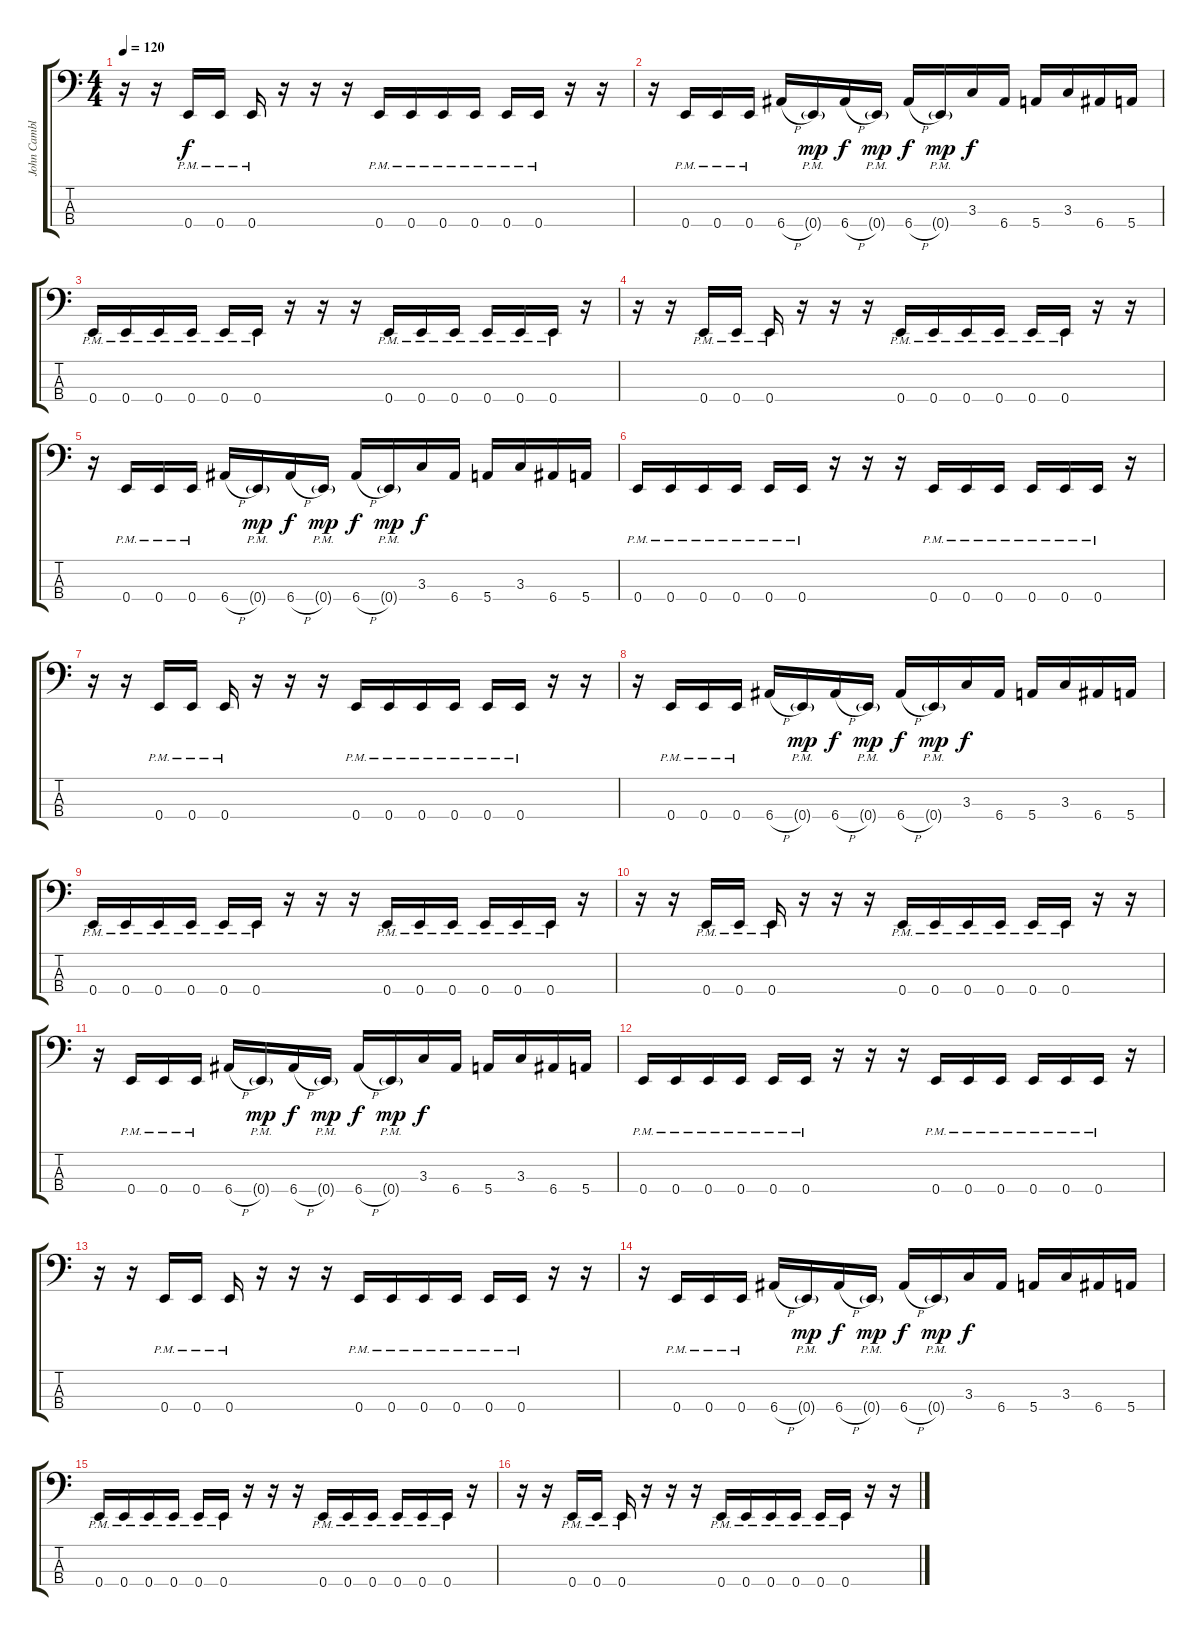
\track ("John Camblell" "John Cambl") {instrument electricbassfinger}
\staff {score tabs}
\tuning (G2 D2 A1 E1) {hide}
\ts (4 4)
\tempo 120
\clef f4
\ks c
r.16{dy f} r.16 0.4{pm}.16 0.4{pm}.16 0.4{pm}.16 r.16 r.16 r.16 0.4{pm}.16 0.4{pm}.16 0.4{pm}.16 0.4{pm}.16 0.4{pm}.16 0.4{pm}.16 r.16 r.16 |
r.16 0.4{pm}.16 0.4{pm}.16 0.4{pm}.16 6.4{h}.16 0.4{g pm}.16{dy mp} 6.4{h}.16{dy f} 0.4{g pm}.16{dy mp} 6.4{h}.16{dy f} 0.4{g pm}.16{dy mp} 3.3.16{dy f} 6.4.16 5.4.16 3.3.16 6.4.16 5.4.16 |
0.4{pm}.16 0.4{pm}.16 0.4{pm}.16 0.4{pm}.16 0.4{pm}.16 0.4{pm}.16 r.16 r.16 r.16 0.4{pm}.16 0.4{pm}.16 0.4{pm}.16 0.4{pm}.16 0.4{pm}.16 0.4{pm}.16 r.16 |
r.16 r.16 0.4{pm}.16 0.4{pm}.16 0.4{pm}.16 r.16 r.16 r.16 0.4{pm}.16 0.4{pm}.16 0.4{pm}.16 0.4{pm}.16 0.4{pm}.16 0.4{pm}.16 r.16 r.16 |
r.16 0.4{pm}.16 0.4{pm}.16 0.4{pm}.16 6.4{h}.16 0.4{g pm}.16{dy mp} 6.4{h}.16{dy f} 0.4{g pm}.16{dy mp} 6.4{h}.16{dy f} 0.4{g pm}.16{dy mp} 3.3.16{dy f} 6.4.16 5.4.16 3.3.16 6.4.16 5.4.16 |
0.4{pm}.16 0.4{pm}.16 0.4{pm}.16 0.4{pm}.16 0.4{pm}.16 0.4{pm}.16 r.16 r.16 r.16 0.4{pm}.16 0.4{pm}.16 0.4{pm}.16 0.4{pm}.16 0.4{pm}.16 0.4{pm}.16 r.16 |
r.16 r.16 0.4{pm}.16 0.4{pm}.16 0.4{pm}.16 r.16 r.16 r.16 0.4{pm}.16 0.4{pm}.16 0.4{pm}.16 0.4{pm}.16 0.4{pm}.16 0.4{pm}.16 r.16 r.16 |
r.16 0.4{pm}.16 0.4{pm}.16 0.4{pm}.16 6.4{h}.16 0.4{g pm}.16{dy mp} 6.4{h}.16{dy f} 0.4{g pm}.16{dy mp} 6.4{h}.16{dy f} 0.4{g pm}.16{dy mp} 3.3.16{dy f} 6.4.16 5.4.16 3.3.16 6.4.16 5.4.16 |
0.4{pm}.16 0.4{pm}.16 0.4{pm}.16 0.4{pm}.16 0.4{pm}.16 0.4{pm}.16 r.16 r.16 r.16 0.4{pm}.16 0.4{pm}.16 0.4{pm}.16 0.4{pm}.16 0.4{pm}.16 0.4{pm}.16 r.16 |
r.16 r.16 0.4{pm}.16 0.4{pm}.16 0.4{pm}.16 r.16 r.16 r.16 0.4{pm}.16 0.4{pm}.16 0.4{pm}.16 0.4{pm}.16 0.4{pm}.16 0.4{pm}.16 r.16 r.16 |
r.16 0.4{pm}.16 0.4{pm}.16 0.4{pm}.16 6.4{h}.16 0.4{g pm}.16{dy mp} 6.4{h}.16{dy f} 0.4{g pm}.16{dy mp} 6.4{h}.16{dy f} 0.4{g pm}.16{dy mp} 3.3.16{dy f} 6.4.16 5.4.16 3.3.16 6.4.16 5.4.16 |
0.4{pm}.16 0.4{pm}.16 0.4{pm}.16 0.4{pm}.16 0.4{pm}.16 0.4{pm}.16 r.16 r.16 r.16 0.4{pm}.16 0.4{pm}.16 0.4{pm}.16 0.4{pm}.16 0.4{pm}.16 0.4{pm}.16 r.16 |
r.16 r.16 0.4{pm}.16 0.4{pm}.16 0.4{pm}.16 r.16 r.16 r.16 0.4{pm}.16 0.4{pm}.16 0.4{pm}.16 0.4{pm}.16 0.4{pm}.16 0.4{pm}.16 r.16 r.16 |
r.16 0.4{pm}.16 0.4{pm}.16 0.4{pm}.16 6.4{h}.16 0.4{g pm}.16{dy mp} 6.4{h}.16{dy f} 0.4{g pm}.16{dy mp} 6.4{h}.16{dy f} 0.4{g pm}.16{dy mp} 3.3.16{dy f} 6.4.16 5.4.16 3.3.16 6.4.16 5.4.16 |
0.4{pm}.16 0.4{pm}.16 0.4{pm}.16 0.4{pm}.16 0.4{pm}.16 0.4{pm}.16 r.16 r.16 r.16 0.4{pm}.16 0.4{pm}.16 0.4{pm}.16 0.4{pm}.16 0.4{pm}.16 0.4{pm}.16 r.16 |
r.16 r.16 0.4{pm}.16 0.4{pm}.16 0.4{pm}.16 r.16 r.16 r.16 0.4{pm}.16 0.4{pm}.16 0.4{pm}.16 0.4{pm}.16 0.4{pm}.16 0.4{pm}.16 r.16 r.16
